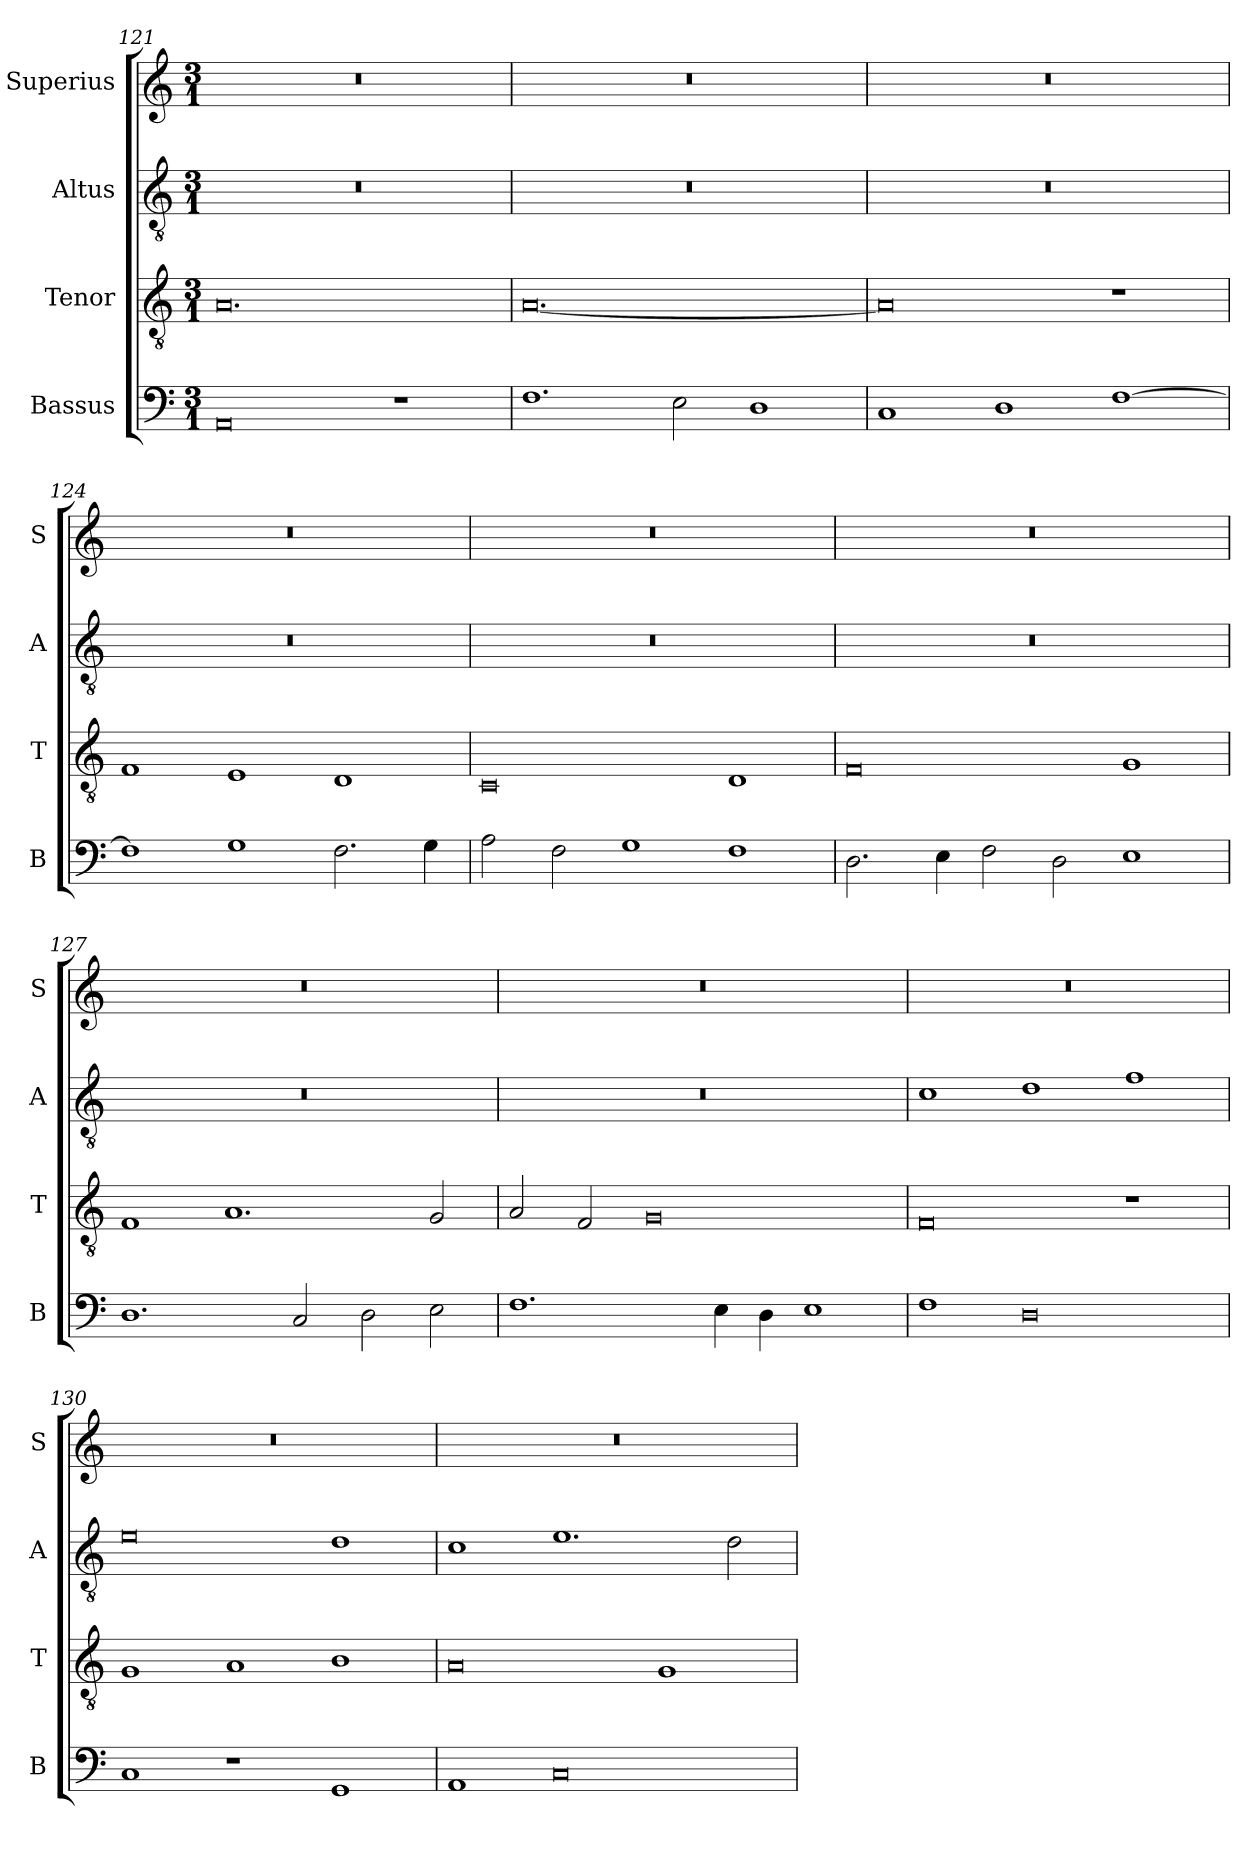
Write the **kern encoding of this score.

**kern	**kern	**kern	**kern
*part4	*part3	*part2	*part1
*staff4	*staff3	*staff2	*staff1
*I"Bassus	*I"Tenor	*I"Altus	*I"Superius
*I'B	*I'T	*I'A	*I'S
*clefF4	*clefGv2	*clefGv2	*clefG2
*k[]	*k[]	*k[]	*k[]
*C:	*C:	*C:	*C:
*M3/1	*M3/1	*M3/1	*M3/1
=121	=121	=121	=121
0AA	0.A	0.r	0.r
1r	.	.	.
=122	=122	=122	=122
1.F	[0.A	0.r	0.r
2E	.	.	.
1D	.	.	.
=123	=123	=123	=123
1C	0A]	0.r	0.r
1D	.	.	.
[1F	1r	.	.
=124	=124	=124	=124
1F]	1F	0.r	0.r
1G	1E	.	.
2.F	1D	.	.
4G	.	.	.
=125	=125	=125	=125
2A	0C	0.r	0.r
2F	.	.	.
1G	.	.	.
1F	1D	.	.
=126	=126	=126	=126
2.D	0F	0.r	0.r
4E	.	.	.
2F	.	.	.
2D	.	.	.
1E	1G	.	.
=127	=127	=127	=127
1.D	1F	0.r	0.r
.	1.A	.	.
2C	.	.	.
2D	.	.	.
2E	2G	.	.
=128	=128	=128	=128
1.F	2A	0.r	0.r
.	2F	.	.
.	0G	.	.
4E	.	.	.
4D	.	.	.
1E	.	.	.
=129	=129	=129	=129
1F	0F	1c	0.r
0D	.	1d	.
.	1r	1f	.
=130	=130	=130	=130
1C	1G	0e	0.r
1r	1A	.	.
1GG	1B	1d	.
=131	=131	=131	=131
1AA	0A	1c	0.r
0C	.	1.e	.
.	1G	.	.
.	.	2d	.
=	=	=	=
*-	*-	*-	*-
